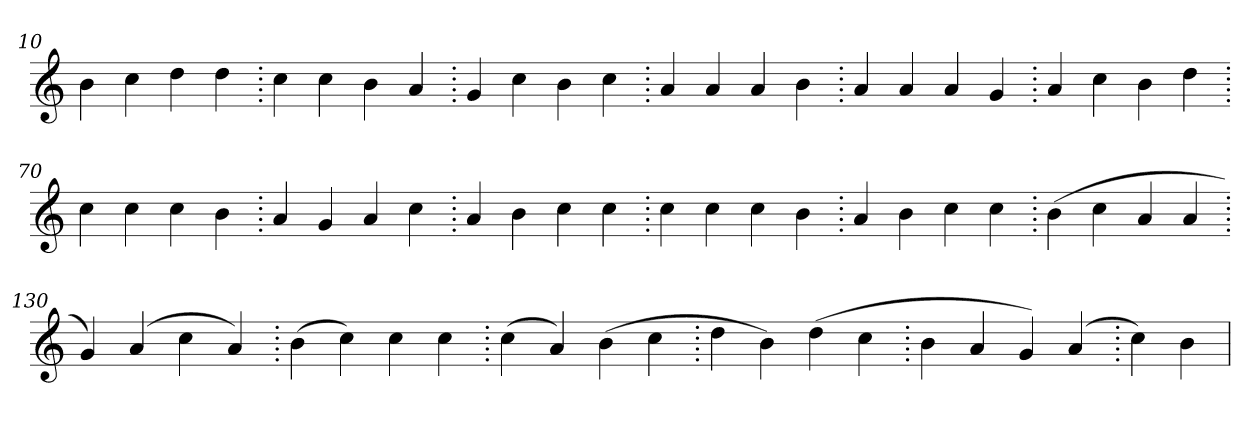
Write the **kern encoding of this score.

**kern
*part1
*staff1
*clefG2
=10.
4b
4cc
4dd
4dd
=20.
4cc
4cc
4b
4a
=30.
4g
4cc
4b
4cc
=40.
4a
4a
4a
4b
=50.
4a
4a
4a
4g
=60.
4a
4cc
4b
4dd
=70.
4cc
4cc
4cc
4b
=80.
4a
4g
4a
4cc
=90.
4a
4b
4cc
4cc
=100.
4cc
4cc
4cc
4b
=110.
4a
4b
4cc
4cc
=120.
(>4b
4cc
4a
4a
=130.
4g)
(>4a
4cc
4a)
=140.
(>4b
4cc)
4cc
4cc
=150.
(>4cc
4a)
(>4b
4cc
=160.
4dd
4b)
(>4dd
4cc
=170.
4b
4a
4g)
(>4a
=180.
4cc)
4b
=
*-
